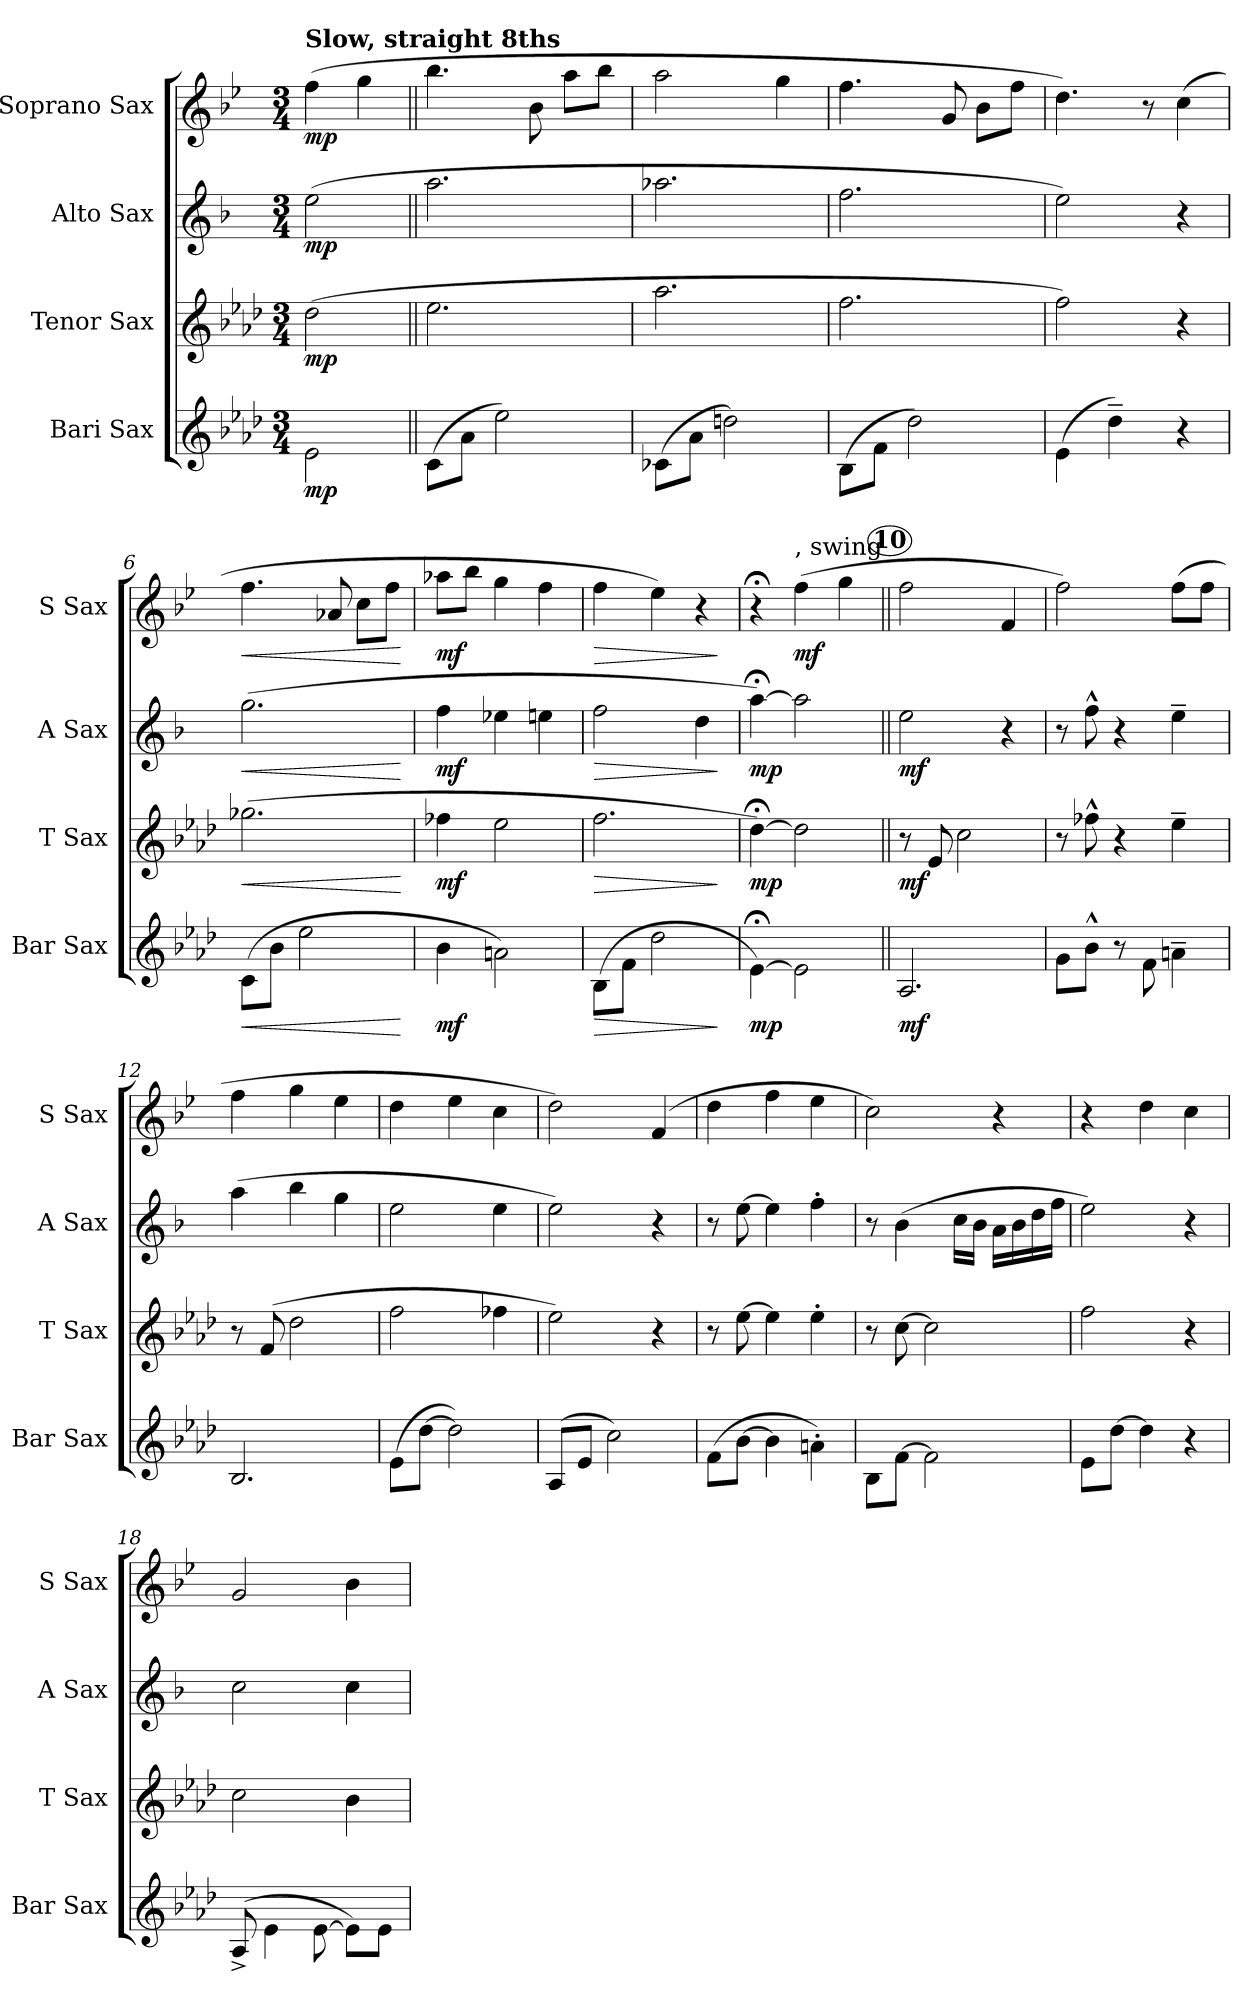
**kern	**dynam	**kern	**dynam	**kern	**dynam	**kern	**dynam
*part4	*part4	*part3	*part3	*part2	*part2	*part1	*part1
*staff4	*staff4	*staff3	*staff3	*staff2	*staff2	*staff1	*staff1
*I"Bari Sax	*	*I"Tenor Sax	*	*I"Alto Sax	*	*I"Soprano Sax	*
*I'Bar Sax	*	*I'T Sax	*	*I'A Sax	*	*I'S Sax	*
*clefG2	*	*clefG2	*	*clefG2	*	*clefG2	*
*ITrd12c21	*	*ITrd8c14	*	*ITrd5c9	*	*ITrd1c2	*
*k[b-e-a-d-]	*	*k[b-e-a-d-]	*	*k[b-e-a-d-]	*	*k[b-e-a-d-]	*
*A-:	*	*A-:	*	*A-:	*	*A-:	*
*M3/4	*	*M3/4	*	*M3/4	*	*M3/4	*
=1	=1	=1	=1	=1	=1	=1	=1
!	!	!	!	!	!	!LO:TX:a:B:t=Slow, straight 8ths	!
!	!LO:DY:b	!	!LO:DY:b	!	!LO:DY:b	!	!LO:DY:b
2E-\	mp	(>2d-\	mp	(>2g\	mp	(>4ee-\	mp
.	.	.	.	.	.	4ff\	.
=2||	=2||	=2||	=2||	=2||	=2||	=2||	=2||
(>8C\L	.	2.e-\	.	2.cc\	.	4.aa-\	.
8A-\J	.	.	.	.	.	.	.
2e-\)	.	.	.	.	.	.	.
.	.	.	.	.	.	8a-\	.
.	.	.	.	.	.	8gg\L	.
.	.	.	.	.	.	8aa-\J	.
=3	=3	=3	=3	=3	=3	=3	=3
(>8C-X\L	.	2.a-\	.	2.cc-X\	.	2gg\	.
8A-\J	.	.	.	.	.	.	.
2dn\)	.	.	.	.	.	.	.
.	.	.	.	.	.	4ff\	.
=4	=4	=4	=4	=4	=4	=4	=4
(>8BB-\L	.	2.f\	.	2.a-\	.	4.ee-\	.
8F\J	.	.	.	.	.	.	.
2d-i\)	.	.	.	.	.	.	.
.	.	.	.	.	.	8f/	.
.	.	.	.	.	.	8a-\L	.
.	.	.	.	.	.	8ee-\J	.
=5	=5	=5	=5	=5	=5	=5	=5
(>4E-\	.	2f\)	.	2g\)	.	4.cc\)	.
4d-~>\)	.	.	.	.	.	.	.
.	.	.	.	.	.	8r	.
4r	.	4r	.	4r	.	(>4b-\	.
=6	=6	=6	=6	=6	=6	=6	=6
!	!LO:HP:b	!	!LO:HP:b	!	!LO:HP:b	!	!LO:HP:b
(>8C\L	<	(>2.g-X\	<	(>2.b-\	<	4.ee-\	<
8B-\J	.	.	.	.	.	.	.
2e-\	.	.	.	.	.	.	.
.	.	.	.	.	.	8g-X/	.
.	.	.	.	.	.	8b-\L	.
.	.	.	.	.	.	8ee-\J	.
.	[	.	[	.	[	.	[
=7	=7	=7	=7	=7	=7	=7	=7
!	!LO:DY:b	!	!LO:DY:b	!	!LO:DY:b	!	!LO:DY:b
4B-\	mf	4f-X\	mf	4a-\	mf	8gg-X\L	mf
.	.	.	.	.	.	8aa-\J	.
2An\)	.	2e-\	.	4g-X\	.	4ff\	.
.	.	.	.	4gn\	.	4ee-\	.
=8	=8	=8	=8	=8	=8	=8	=8
!	!LO:HP:b	!	!LO:HP:b	!	!LO:HP:b	!	!LO:HP:b
(>8BB-\L	>	2.f\	>	2a-\	>	4ee-\	>
8F\J	.	.	.	.	.	.	.
2d-\	.	.	.	.	.	4dd-\)	.
.	.	.	.	4f\	.	4r	.
.	]	.	]	.	]	.	]
=9	=9	=9	=9	=9	=9	=9	=9
!	!LO:DY:b	!	!LO:DY:b	!	!LO:DY:b	!	!
[4E-;<\)	mp	[4d-;<\)	mp	[4cc;<\)	mp	4r;<	.
*	*	*	*	*	*	*MM132	*
!	!	!	!	!	!	!LO:TX:a:t=, swing	!
!	!	!	!	!	!	!	!LO:DY:b
2E-\]	.	2d-\]	.	2cc\]	.	(>4ee-\	mf
.	.	.	.	.	.	4ff\	.
!!LO:LB:g=z
!!LO:REH:place=s1:a:B:enc=circle:fs=10.5:t=10
=10||	=10||	=10||	=10||	=10||	=10||	=10||	=10||
!	!LO:DY:b	!	!LO:DY:b	!	!LO:DY:b	!	!
2.AA-/	mf	8r	mf	2g\	mf	2ee-\	.
.	.	8E-/	.	.	.	.	.
.	.	2c\	.	.	.	.	.
.	.	.	.	4r	.	4e-/	.
=11	=11	=11	=11	=11	=11	=11	=11
8G\L	.	8r	.	8r	.	2ee-\)	.
8B-^^>\J	.	8f-X^^>\	.	8a-^^>\	.	.	.
8r	.	4r	.	4r	.	.	.
8F\	.	.	.	.	.	.	.
4An~>\	.	4e-~>\	.	4g~>\	.	(>8ee-\L	.
.	.	.	.	.	.	8ee-\J	.
=12	=12	=12	=12	=12	=12	=12	=12
2.BB-/	.	8r	.	(>4cc\	.	4ee-\	.
.	.	(>8F/	.	.	.	.	.
.	.	2d-\	.	4dd-\	.	4ff\	.
.	.	.	.	4b-\	.	4dd-\	.
=13	=13	=13	=13	=13	=13	=13	=13
(>8E-\L	.	2f\	.	2g\	.	4cc\	.
[8d-\J	.	.	.	.	.	.	.
2d-\])	.	.	.	.	.	4dd-\	.
.	.	4f-X\	.	4g\	.	4b-\	.
=14	=14	=14	=14	=14	=14	=14	=14
(>8AA-/L	.	2e-\)	.	2g\)	.	2cc\)	.
8E-/J	.	.	.	.	.	.	.
2c\)	.	.	.	.	.	.	.
.	.	4r	.	4r	.	(4e-/	.
=15	=15	=15	=15	=15	=15	=15	=15
(>8F\L	.	8r	.	8r	.	4cc\	.
[8B-\J	.	[8e-\	.	[8g\	.	.	.
4B-\]	.	4e-\]	.	4g\]	.	4ee-\	.
4An'>\)	.	4e-'>\	.	4a-'>\	.	4dd-\	.
=16	=16	=16	=16	=16	=16	=16	=16
8BB-\L	.	8r	.	8r	.	2b-\)	.
[8F\J	.	[8c\	.	(>4d-\	.	.	.
2F\]	.	2c\]	.	.	.	.	.
.	.	.	.	16e-\LL	.	.	.
.	.	.	.	16d-\JJ	.	.	.
.	.	.	.	16c\LL	.	4r	.
.	.	.	.	16d-\	.	.	.
.	.	.	.	16f\	.	.	.
.	.	.	.	16a-\JJ	.	.	.
=17	=17	=17	=17	=17	=17	=17	=17
8E-\L	.	2f\	.	2g\)	.	4r	.
[8d-\J	.	.	.	.	.	.	.
4d-\]	.	.	.	.	.	4cc\	.
4r	.	4r	.	4r	.	4b-\	.
!!LO:PB:g=z
=18	=18	=18	=18	=18	=18	=18	=18
(8AA-^</	.	2c\	.	2e-\	.	2f/	.
4E-\	.	.	.	.	.	.	.
[8E-\	.	.	.	.	.	.	.
8E-\L])	.	4B-\	.	4e-\	.	4a-\	.
8E-\J	.	.	.	.	.	.	.
=	=	=	=	=	=	=	=
*-	*-	*-	*-	*-	*-	*-	*-
